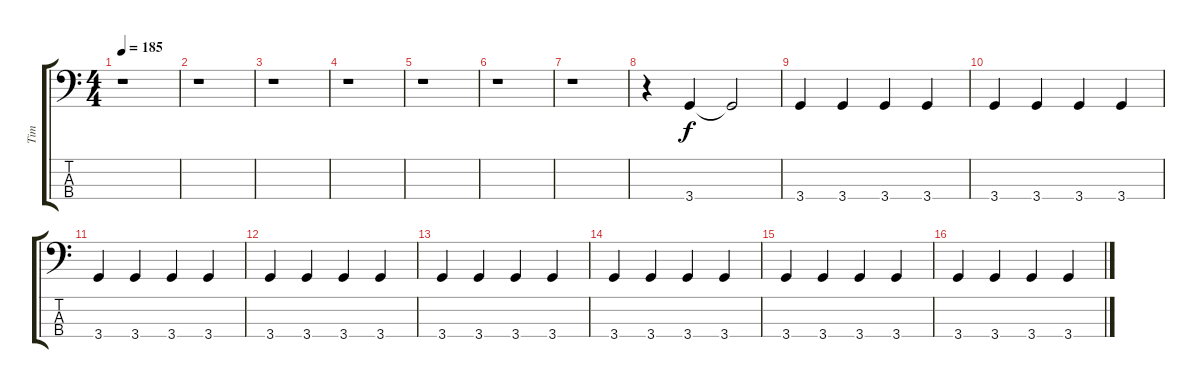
\track ("Tim" "Tim") {instrument electricbasspick}
\staff {score tabs}
\tuning (G2 D2 A1 E1) {hide}
\ts (4 4)
\tempo 185
\clef f4
\ks c
r.1{dy f instrument electricbasspick} |
r.1 |
r.1 |
r.1 |
r.1 |
r.1 |
r.1 |
r.4 3.4.4 3.4{t}.2 |
3.4.4 3.4.4 3.4.4 3.4.4 |
3.4.4 3.4.4 3.4.4 3.4.4 |
3.4.4 3.4.4 3.4.4 3.4.4 |
3.4.4 3.4.4 3.4.4 3.4.4 |
3.4.4 3.4.4 3.4.4 3.4.4 |
3.4.4 3.4.4 3.4.4 3.4.4 |
3.4.4 3.4.4 3.4.4 3.4.4 |
3.4.4 3.4.4 3.4.4 3.4.4
